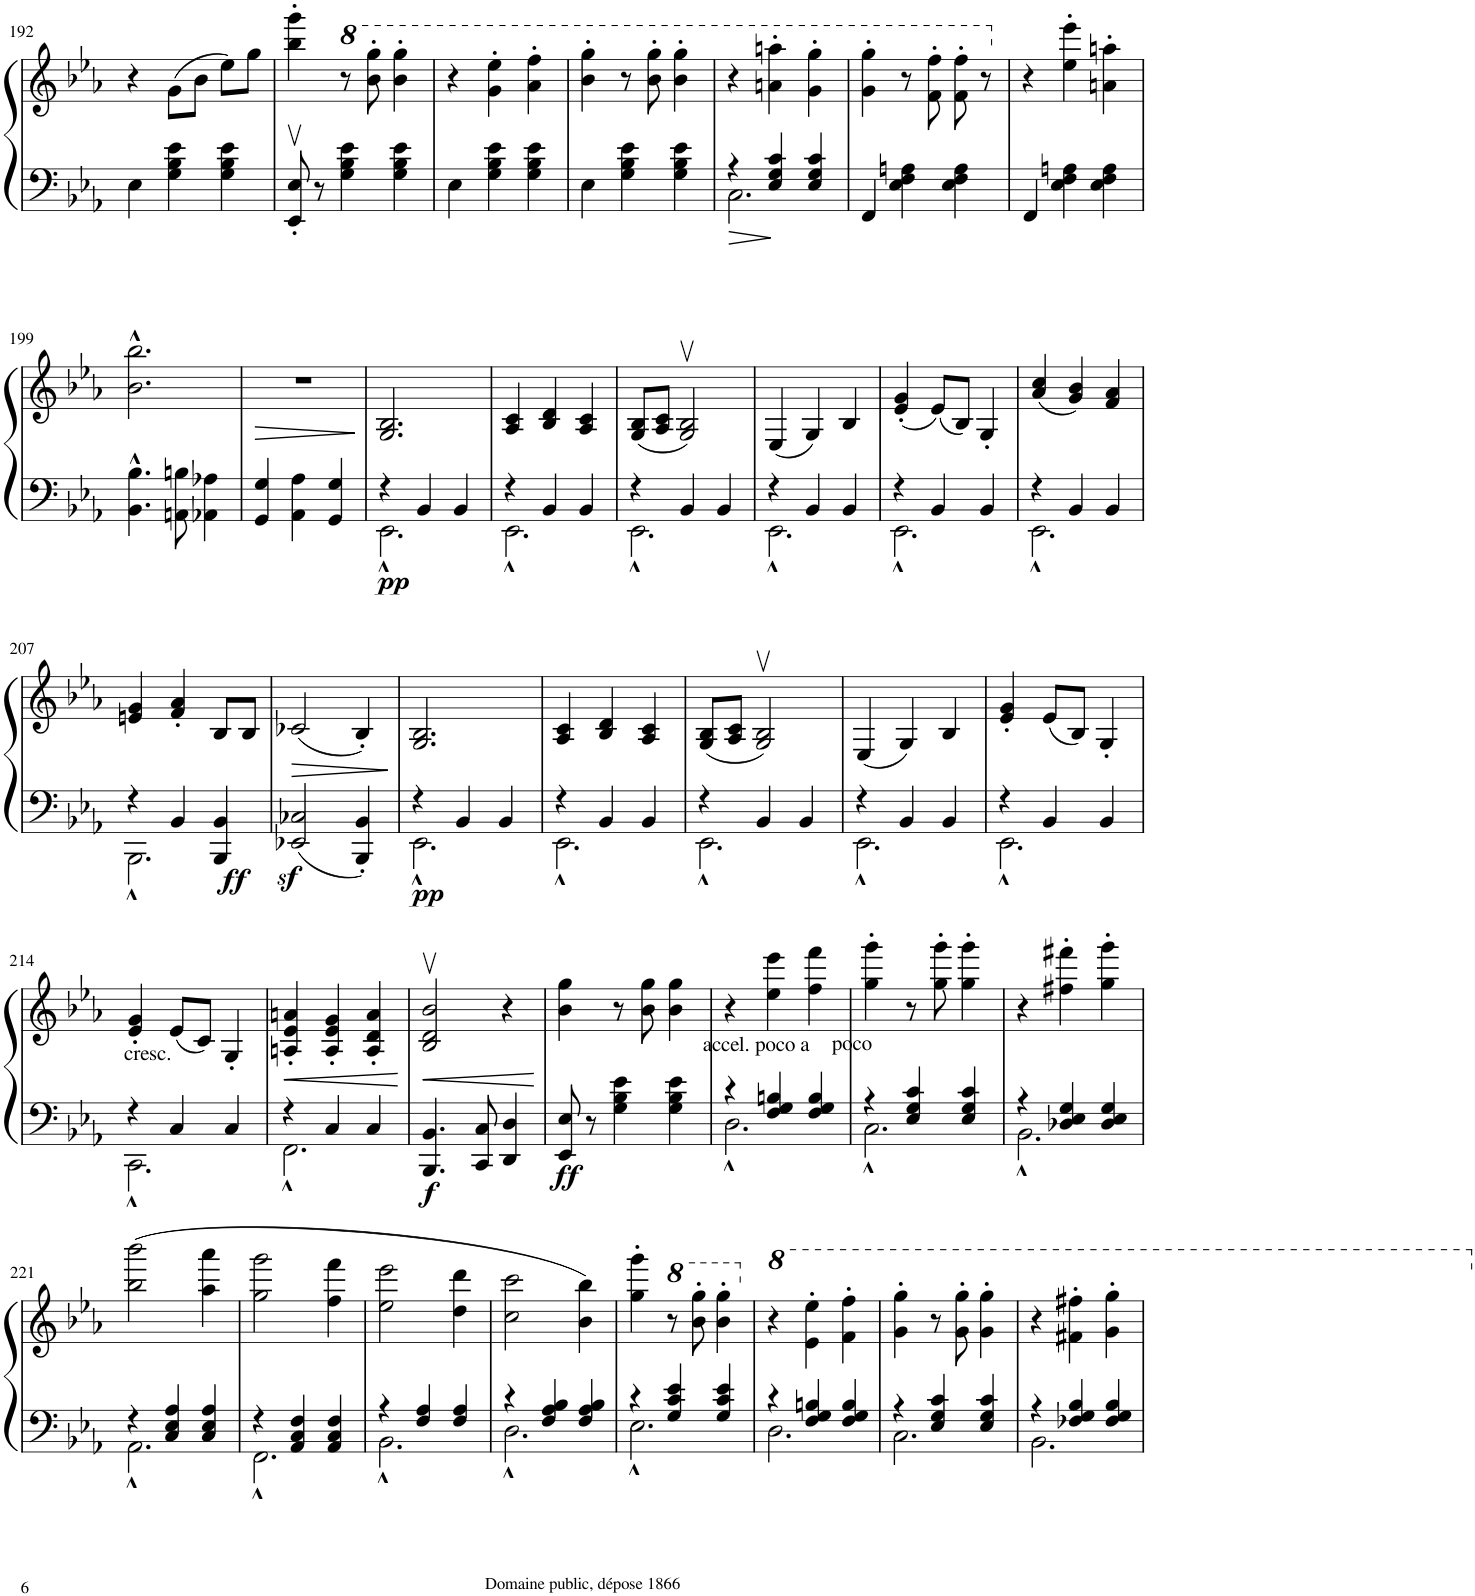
**kern	**kern	**dynam
*part1	*part1	*part1
*staff2	*staff1	*staff1/2
*I"Piano	*	*
*I'Pno.	*	*
!!LO:PB:g=z
*clefF4	*clefG2	*
*k[b-e-a-]	*k[b-e-a-]	*
*M3/4	*M3/4	*
=192	=192	=192
4E-\	4r	.
4G\ 4B-\ 4e-\	(8g\L	.
.	8b-\J	.
4G\ 4B-\ 4e-\	8ee-\L)	.
.	8gg\J	.
=193	=193	=193
8EE-/v' 8E-/v'	4bb-\' 4ggg\'	.
8r	.	.
*	*8va	*
4G\ 4B-\ 4e-\	8r	.
.	8bb-\' 8ggg\'	.
4G\ 4B-\ 4e-\	4bb-\' 4ggg\'	.
=194	=194	=194
*	*X8va	*
4E-\	4r	.
4G\ 4B-\ 4e-\	4g\' 4ee-\'	.
4G\ 4B-\ 4e-\	4a-\' 4ff\'	.
=195	=195	=195
4E-\	4b-\' 4gg\'	.
4G\ 4B-\ 4e-\	8r	.
.	8b-\' 8gg\'	.
4G\ 4B-\ 4e-\	4b-\' 4gg\'	.
=196	=196	=196
*^	*	*
4r	2.C\	4r	.
4E-/ 4G/ 4c/	.	4an\' 4aan\'	.
4E-/ 4G/ 4c/	.	4g\' 4gg\'	.
*v	*v	*	*
=197	=197	=197
4FF/	4g\' 4gg\'	.
4E-\ 4F\ 4An\	8r	.
.	8f\' 8ff\'	.
4E-\ 4F\ 4A\	8f\' 8ff\'	.
.	8r	.
=198	=198	=198
4FF/	4r	.
4E-\ 4F\ 4An\	4ee-\' 4eee-\'	.
4E-\ 4F\ 4A\	4an\' 4aan\'	.
!!LO:LB:g=z
=199	=199	=199
4.BB-\^^ 4.B-\^^	2.b-\^^ 2.bb-\^^	.
8AAn\ 8Bn\	.	.
4AA-X\ 4A-X\	.	.
=200	=200	=200
!	!	!LO:HP:b
4GG/ 4G/	2.r	>
4AA-\ 4A-\	.	.
4GG/ 4G/	.	.
.	.	]
=201	=201	=201
*^	*	*
!	!	!	!LO:DY:b=2
4r	2.EE-^^\	2.G/ 2.B-/	pp
4BB-/	.	.	.
4BB-/	.	.	.
=202	=202	=202	=202
4r	2.EE-^^\	4A-/ 4c/	.
4BB-/	.	4B-/ 4d/	.
4BB-/	.	4A-/ 4c/	.
=203	=203	=203	=203
4r	2.EE-^^\	(8G/ 8B-/L	.
.	.	8A-/ 8c/J	.
4BB-/	.	2G/v 2B-/v)	.
4BB-/	.	.	.
=204	=204	=204	=204
4r	2.EE-^^\	(4E-/	.
4BB-/	.	4G/)	.
4BB-/	.	4B-/	.
=205	=205	=205	=205
4r	2.EE-^^\	(4e-/' 4g/'	.
4BB-/	.	(8e-/L)	.
.	.	8B-/J)	.
4BB-/	.	4G'/	.
=206	=206	=206	=206
4r	2.EE-^^\	(4a-/ 4cc/	.
4BB-/	.	4g/ 4b-/)	.
4BB-/	.	4f/ 4a-/	.
!!LO:LB:g=z
=207	=207	=207	=207
4r	2.BBB-^^\	4en/ 4g/	.
4BB-/	.	4f/' 4a-/'	.
!	!	!	!LO:DY:b=2
4BBB-/ 4BB-/	.	8B-/L	ff
.	.	8B-/J	.
*v	*v	*	*
=208	=208	=208
!	!	!LO:HP:b
2EE-X/z< 2C-X/z<	(2c-X/	>
4BBB-/' 4BB-/'	4B-'/)	.
.	.	]
=209	=209	=209
*^	*	*
!	!	!	!LO:DY:b=2
4r	2.EE-^^\	2.G/ 2.B-/	pp
4BB-/	.	.	.
4BB-/	.	.	.
=210	=210	=210	=210
4r	2.EE-^^\	4A-/ 4c/	.
4BB-/	.	4B-/ 4d/	.
4BB-/	.	4A-/ 4c/	.
=211	=211	=211	=211
4r	2.EE-^^\	(8G/ 8B-/L	.
.	.	8A-/ 8c/J	.
4BB-/	.	2G/v 2B-/v)	.
4BB-/	.	.	.
=212	=212	=212	=212
4r	2.EE-^^\	(4E-/	.
4BB-/	.	4G/)	.
4BB-/	.	4B-/	.
=213	=213	=213	=213
4r	2.EE-^^\	4e-/' 4g/'	.
4BB-/	.	(8e-/L	.
.	.	8B-/J)	.
4BB-/	.	4G'/	.
!!LO:LB:g=z
=214	=214	=214	=214
!	!	!LO:TX:b:t=cresc.	!
4r	2.CC^^\	4e-/' 4g/'	.
4C/	.	(8e-/L	.
.	.	8c/J)	.
4C/	.	4G'/	.
=215	=215	=215	=215
!	!	!	!LO:HP:b
4r	2.FF^^\	4An/' 4e-/' 4an/'	<
4C/	.	4A/' 4e-/' 4g/'	.
4C/	.	4A/' 4d/' 4a/'	.
*v	*v	*	*
.	.	[
=216	=216	=216
!	!	!LO:HP:b
!	!	!LO:DY:n=1:b=2
4.BBB-/ 4.BB-/	2B-/v 2d/v 2b-/v	< f
8CC/ 8C/	.	.
4DD/ 4D/	4r	.
.	.	[
=217	=217	=217
!	!	!LO:DY:b=2
8EE-/ 8E-/	4b-\ 4gg\	ff
8r	.	.
4G\ 4B-\ 4e-\	8r	.
.	8b-\ 8gg\	.
4G\ 4B-\ 4e-\	4b-\ 4gg\	.
=218	=218	=218
*^	*	*
!	!	!LO:TX:b:t=accel. poco a	!
4r	2.D^^\	4r	.
4F/ 4G/ 4Bn/	.	4ee-\ 4eee-\	.
4F/ 4G/ 4B/	.	4ff\ 4fff\	.
=219	=219	=219	=219
!LO:TX:a:t=poco	!	!	!
4r	2.C^^\	4gg\' 4ggg\'	.
4E-/ 4G/ 4c/	.	8r	.
.	.	8gg\' 8ggg\'	.
4E-/ 4G/ 4c/	.	4gg\' 4ggg\'	.
=220	=220	=220	=220
4r	2.BB-^^\	4r	.
4D-X/ 4E-/ 4G/	.	4ff#X\' 4fff#X\'	.
4D-/ 4E-/ 4G/	.	4gg\' 4ggg\'	.
!!LO:LB:g=z
=221	=221	=221	=221
4r	2.AA-^^\	(2bb-\ 2bbb-\	.
4C/ 4E-/ 4A-/	.	.	.
4C/ 4E-/ 4A-/	.	4aa-\ 4aaa-\	.
=222	=222	=222	=222
4r	2.FF^^\	2gg\ 2ggg\	.
4AA-/ 4C/ 4F/	.	.	.
4AA-/ 4C/ 4F/	.	4ff\ 4fff\	.
=223	=223	=223	=223
4r	2.BB-^^\	2ee-\ 2eee-\	.
4F/ 4A-/	.	.	.
4F/ 4A-/	.	4dd\ 4ddd\	.
=224	=224	=224	=224
4r	2.D^^\	2cc\ 2ccc\	.
4F/ 4A-/ 4B-/	.	.	.
4F/ 4A-/ 4B-/	.	4b-\ 4bb-\)	.
=225	=225	=225	=225
4r	2.E-^^\	4gg\' 4ggg\'	.
*	*	*8va	*
4G/ 4c/ 4e-/	.	8r	.
.	.	8bb-\' 8ggg\'	.
4G/ 4c/ 4e-/	.	4bb-\' 4ggg\'	.
=226	=226	=226	=226
*	*	*X8va	*
*	*	*8va	*
4r	2.D\	4r	.
4F/ 4G/ 4Bn/	.	4ee-\' 4eee-\'	.
4F/ 4G/ 4B/	.	4ff\' 4fff\'	.
=227	=227	=227	=227
*	*	*X8va	*
4r	2.C\	4g\' 4gg\'	.
4E-/ 4G/ 4c/	.	8r	.
.	.	8g\' 8gg\'	.
4E-/ 4G/ 4c/	.	4g\' 4gg\'	.
=228	=228	=228	=228
4r	2.BB-\	4r	.
4F-X/ 4G/ 4B-/	.	4f#X\' 4ff#X\'	.
4F-/ 4G/ 4B-/	.	4g\' 4gg\'	.
*v	*v	*	*
=	=	=
*-	*-	*-
